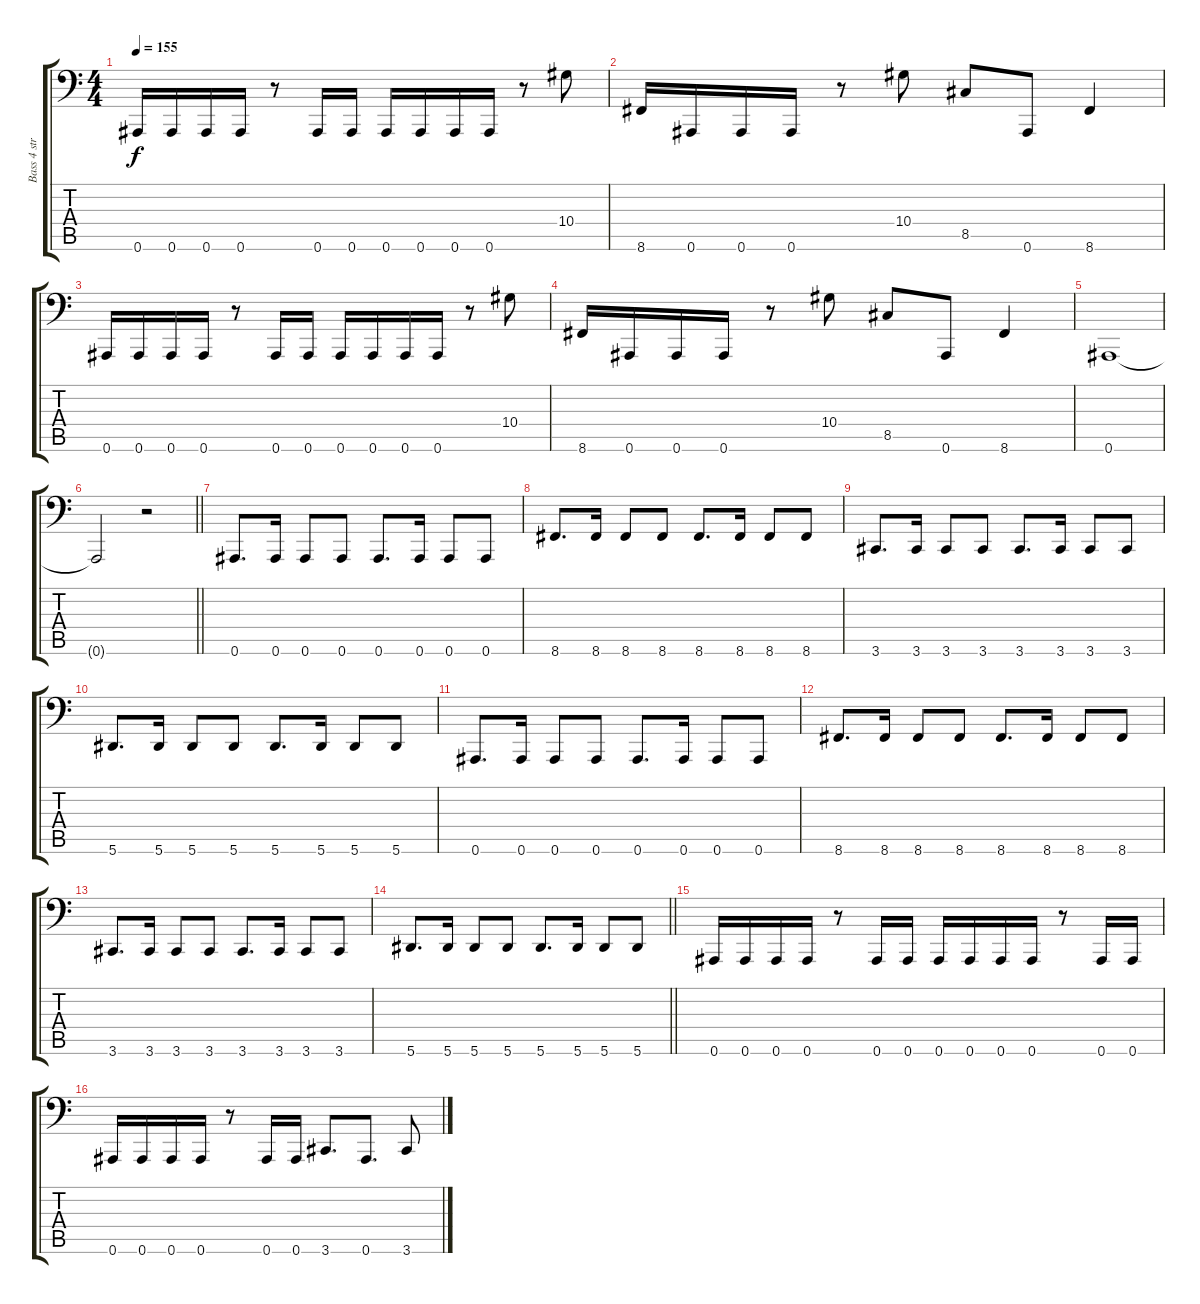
\track ("Bass 4 string" "Bass 4 str") {instrument electricbasspick}
\staff {score tabs}
\tuning (C3 G2 Eb2 Bb1 F1 Bb0) {hide}
\ts (4 4)
\tempo 155
\clef f4
\ks c
0.6.16{dy f} 0.6.16 0.6.16 0.6.16 r.8 0.6.16 0.6.16 0.6.16 0.6.16 0.6.16 0.6.16 r.8 10.4.8 |
8.6.16 0.6.16 0.6.16 0.6.16 r.8 10.4.8 8.5.8 0.6.8 8.6.4 |
0.6.16 0.6.16 0.6.16 0.6.16 r.8 0.6.16 0.6.16 0.6.16 0.6.16 0.6.16 0.6.16 r.8 10.4.8 |
8.6.16 0.6.16 0.6.16 0.6.16 r.8 10.4.8 8.5.8 0.6.8 8.6.4 |
0.6.1 |
\barLineRight lightlight
0.6{t}.2 r.2 |
\section ("" "")
0.6.8{d} 0.6.16 0.6.8 0.6.8 0.6.8{d} 0.6.16 0.6.8 0.6.8 |
8.6.8{d} 8.6.16 8.6.8 8.6.8 8.6.8{d} 8.6.16 8.6.8 8.6.8 |
3.6.8{d} 3.6.16 3.6.8 3.6.8 3.6.8{d} 3.6.16 3.6.8 3.6.8 |
5.6.8{d} 5.6.16 5.6.8 5.6.8 5.6.8{d} 5.6.16 5.6.8 5.6.8 |
0.6.8{d} 0.6.16 0.6.8 0.6.8 0.6.8{d} 0.6.16 0.6.8 0.6.8 |
8.6.8{d} 8.6.16 8.6.8 8.6.8 8.6.8{d} 8.6.16 8.6.8 8.6.8 |
3.6.8{d} 3.6.16 3.6.8 3.6.8 3.6.8{d} 3.6.16 3.6.8 3.6.8 |
\barLineRight lightlight
5.6.8{d} 5.6.16 5.6.8 5.6.8 5.6.8{d} 5.6.16 5.6.8 5.6.8 |
\section ("" "")
0.6.16 0.6.16 0.6.16 0.6.16 r.8 0.6.16 0.6.16 0.6.16 0.6.16 0.6.16 0.6.16 r.8 0.6.16 0.6.16 |
0.6.16 0.6.16 0.6.16 0.6.16 r.8 0.6.16 0.6.16 3.6.8{d} 0.6.8{d} 3.6.8
